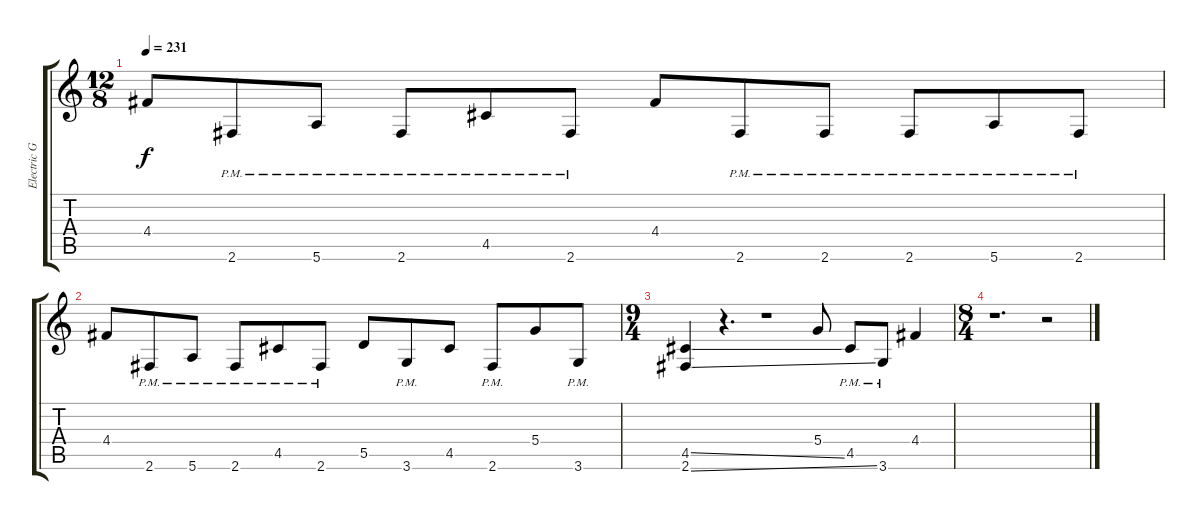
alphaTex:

\track ("Electric Guitar 1" "Electric G") {instrument overdrivenguitar}
\staff {score tabs}
\tuning (E4 B3 G3 D3 A2 E2) {hide}
\ts (12 8)
\tempo 231
\clef g2
\ks c
4.4.8{dy f} 2.6{pm}.8 5.6{pm}.8 2.6{pm}.8 4.5{pm}.8 2.6{pm}.8 4.4.8 2.6{pm}.8 2.6{pm}.8 2.6{pm}.8 5.6{pm}.8 2.6{pm}.8 |
4.4.8 2.6{pm}.8 5.6{pm}.8 2.6{pm}.8 4.5{pm}.8 2.6{pm}.8 5.5.8 3.6{pm}.8 4.5.8 2.6{pm}.8 5.4.8 3.6{pm}.8 |
\ts (9 4)
(4.5{ss} 2.6{ss}).4 r.4{d} r.1 5.4.8 4.5{pm}.8 3.6{pm}.8 4.4.4 |
\ts (8 4)
r.1{d} r.2
